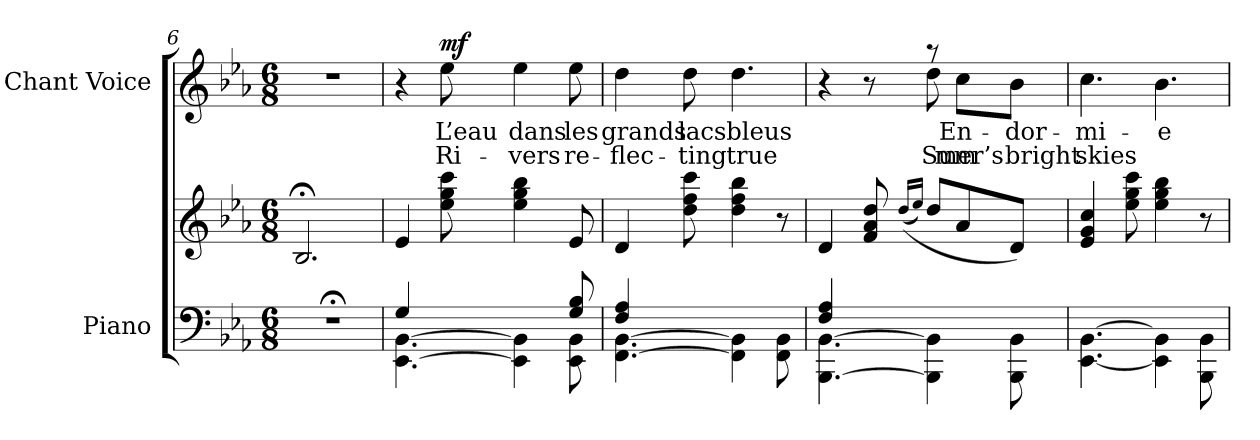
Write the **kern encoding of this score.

**kern	**kern	**kern	**text	**text	**dynam
*part2	*part2	*part1	*part1	*part1	*part1
*staff3	*staff2	*staff1	*staff1	*staff1	*staff1
*I"Piano	*	*I"Chant Voice	*	*	*
*I'Pno	*	*	*	*	*
*clefF4	*clefG2	*clefG2	*	*	*
*k[b-e-a-]	*k[b-e-a-]	*k[b-e-a-]	*	*	*
*M6/8	*M6/8	*M6/8	*	*	*
=6	=6	=6	=6	=6	=6
2.r;<	2.B-;</	2.r	.	.	.
!!LO:LB:g=z
=7	=7	=7	=7	=7	=7
*^	*	*	*	*	*
[4.EE-\ [>4.BB-\	4G/	4e-/	4r	.	.	.
!	!	!	!	!LO:LY:b	!LO:LY:b	!LO:DY:a
.	4.ryy	8ee-\ 8gg\ 8ccc\	8ee-\	L’eau	Ri-	mf
!	!	!	!	!LO:LY:b	!LO:LY:b	!
4EE-\] 4BB-\]	.	4ee-\ 4gg\ 4bb-\	4ee-\	dans	-vers	.
!	!	!	!	!LO:LY:b	!LO:LY:b	!
8EE-\ 8BB-\	8G/ 8B-/	8e-/	8ee-\	les	re-	.
=8	=8	=8	=8	=8	=8	=8
!	!	!	!	!LO:LY:b	!LO:LY:b	!
[4.FF\ [>4.BB-\	4F/ 4A-/	4d/	4dd\	grands	-flec-	.
!	!	!	!	!LO:LY:b	!LO:LY:b	!
.	2ryy	8dd\ 8ff\ 8ccc\	8dd\	lacs	-ting	.
!	!	!	!	!LO:LY:b	!LO:LY:b	!
4FF\] 4BB-\]	.	4dd\ 4ff\ 4bb-\	4.dd\	bleus	true	.
8FF\ 8BB-\	.	8r	.	.	.	.
=9	=9	=9	=9	=9	=9	=9
*	*	*	*^	*	*	*
[4.BBB-\ [>4.BB-\	4F/ 4A-/	4d/	4r	4.ryy	.	.	.
.	2ryy	8f/ 8a-/ 8dd/	8r	.	.	.	.
.	.	((16qdd/LL	.	.	.	.	.
.	.	16qee-/JJ)	.	.	.	.	.
!	!	!	!	!	!	!LO:LY:b	!
4BBB-\] 4BB-\]	.	8dd/L	8r	8dd\	.	Sum -	.
!	!	!	!	!	!LO:LY:b	!LO:LY:b	!
.	.	8a-/	8cc\L	4ryy	En-	mer’s	.
!	!	!	!	!	!LO:LY:b	!LO:LY:b	!
8BBB-\ 8BB-\	.	8d/J)	8b-\J	.	-dor-	bright	.
*v	*v	*	*v	*v	*	*	*
=10	=10	=10	=10	=10	=10
!	!	!	!LO:LY:b	!LO:LY:b	!
[4.EE-\ [>4.BB-\	4e-/ 4g/ 4cc/	4.cc\	-mi-	skies	.
.	8ee-\ 8gg\ 8ccc\	.	.	.	.
!	!	!	!LO:LY:b	!	!
4EE-\] 4BB-\]	4ee-\ 4gg\ 4bb-\	4.b-\	-e	.	.
8BBB-\ 8BB-\	8r	.	.	.	.
=	=	=	=	=	=
*-	*-	*-	*-	*-	*-
